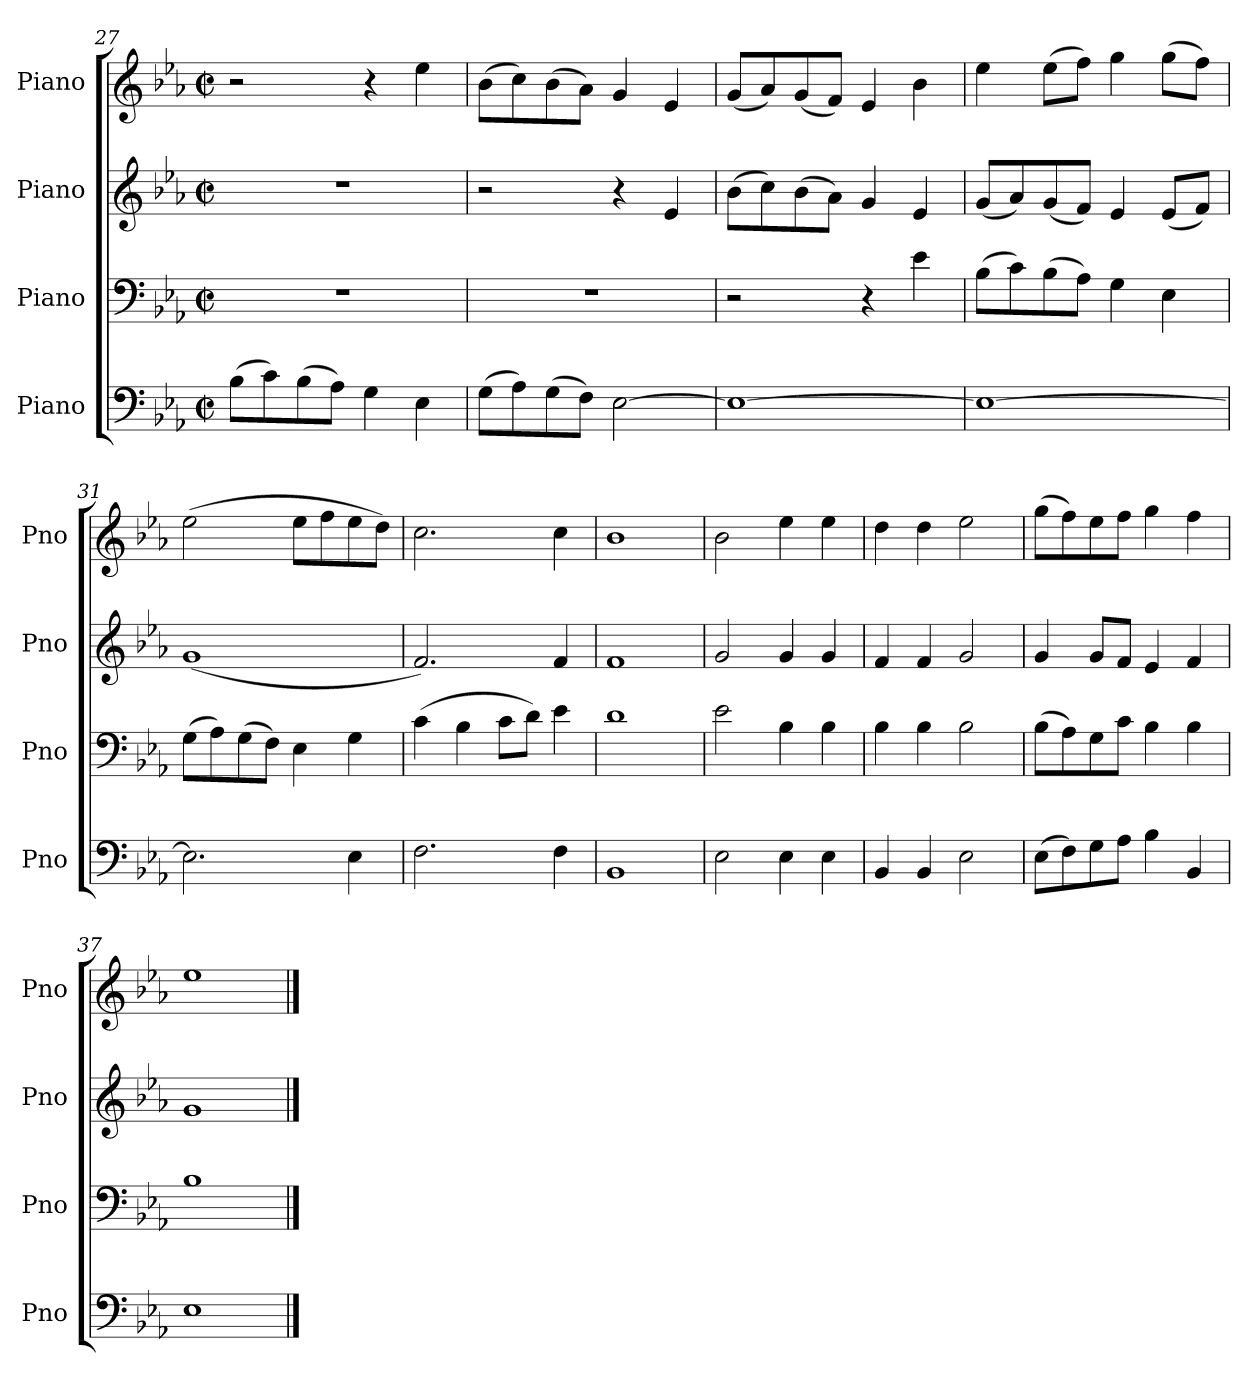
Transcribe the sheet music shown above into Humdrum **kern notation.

**kern	**kern	**kern	**kern
*part4	*part3	*part2	*part1
*staff4	*staff3	*staff2	*staff1
*I"Piano	*I"Piano	*I"Piano	*I"Piano
*I'Pno	*I'Pno	*I'Pno	*I'Pno
!!LO:LB:g=z
*clefF4	*clefF4	*clefG2	*clefG2
*k[b-e-a-]	*k[b-e-a-]	*k[b-e-a-]	*k[b-e-a-]
*M2/2	*M2/2	*M2/2	*M2/2
*met(c|)	*met(c|)	*met(c|)	*met(c|)
=27	=27	=27	=27
(8B-\L	1r	1r	2r
8c\)	.	.	.
(8B-\	.	.	.
8A-\J)	.	.	.
4G\	.	.	4r
4E-\	.	.	4ee-\
=28	=28	=28	=28
(8G\L	1r	2r	(8b-\L
8A-\)	.	.	8cc\)
(8G\	.	.	(8b-\
8F\J)	.	.	8a-\J)
[2E-\	.	4r	4g/
.	.	4e-/	4e-/
=29	=29	=29	=29
1E-_	2r	(8b-\L	(8g/L
.	.	8cc\)	8a-/)
.	.	(8b-\	(8g/
.	.	8a-\J)	8f/J)
.	4r	4g/	4e-/
.	4e-\	4e-/	4b-\
=30	=30	=30	=30
1E-_	(8B-\L	(8g/L	4ee-\
.	8c\)	8a-/)	.
.	(8B-\	(8g/	(8ee-\L
.	8A-\J)	8f/J)	8ff\J)
.	4G\	4e-/	4gg\
.	4E-\	(8e-/L	(8gg\L
.	.	8f/J)	8ff\J)
=31	=31	=31	=31
2.E-\]	(8G\L	(1g	(2ee-\
.	8A-\)	.	.
.	(8G\	.	.
.	8F\J)	.	.
.	4E-\	.	8ee-\L
.	.	.	8ff\
4E-\	4G\	.	8ee-\
.	.	.	8dd\J)
=32	=32	=32	=32
2.F\	(4c\	2.f/)	2.cc\
.	4B-\	.	.
.	8c\L	.	.
.	8d\J)	.	.
4F\	4e-\	4f/	4cc\
!!LO:LB:g=z
=33	=33	=33	=33
1BB-	1d	1f	1b-
=34	=34	=34	=34
2E-\	2e-\	2g/	2b-\
4E-\	4B-\	4g/	4ee-\
4E-\	4B-\	4g/	4ee-\
=35	=35	=35	=35
4BB-/	4B-\	4f/	4dd\
4BB-/	4B-\	4f/	4dd\
2E-\	2B-\	2g/	2ee-\
=36	=36	=36	=36
(8E-\L	(8B-\L	4g/	(8gg\L
8F\)	8A-\)	.	8ff\)
8G\	8G\	8g/L	8ee-\
8A-\J	8c\J	8f/J	8ff\J
4B-\	4B-\	4e-/	4gg\
4BB-/	4B-\	4f/	4ff\
=37	=37	=37	=37
1E-	1B-	1g	1ee-
==	==	==	==
*-	*-	*-	*-
